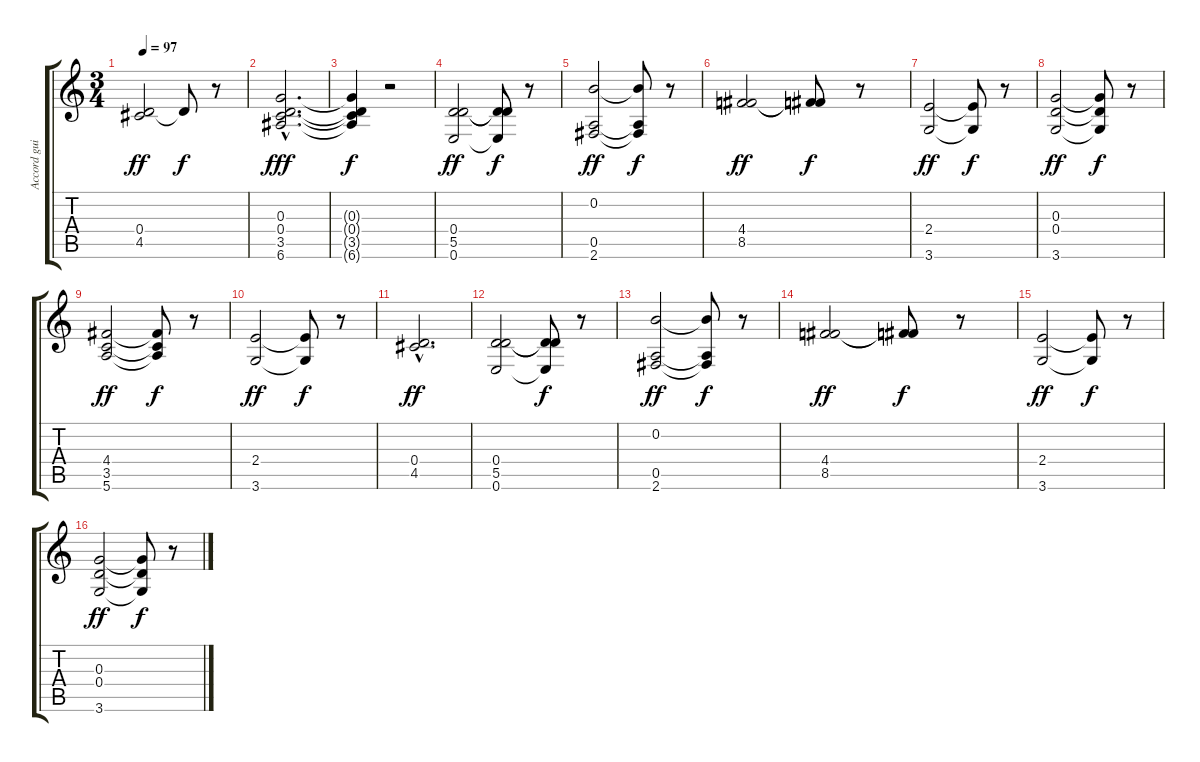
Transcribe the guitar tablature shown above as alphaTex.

\track ("Accord guitare" "Accord gui") {instrument acousticguitarsteel}
\staff {score tabs}
\tuning (E4 B3 G3 D3 A2 E2) {hide}
\ts (3 4)
\tempo 97
\clef g2
\ks c
(0.4 4.5).2{dy ff} 0.4{t}.8{dy f} r.8 |
(0.3{hac} 0.4{hac} 3.5{hac} 6.6{hac}).2{d dy fff} |
(0.3{t} 0.4{t} 3.5{t} 6.6{t}).4{dy f} r.2 |
(0.4 5.5 0.6).2{dy ff} (0.4{t} 5.5{t} 0.6{t}).8{dy f} r.8 |
(0.2 0.5 2.6).2{dy ff} (0.2{t} 0.5{t} 2.6{t}).8{dy f} r.8 |
(4.4 8.5).2{dy ff} (4.4{t} 8.5{t}).8{dy f} r.8 |
(2.4 3.6).2{dy ff} (2.4{t} 3.6{t}).8{dy f} r.8 |
(0.3 0.4 3.6).2{dy ff} (0.3{t} 0.4{t} 3.6{t}).8{dy f} r.8 |
(4.4 3.5 5.6).2{dy ff} (4.4{t} 3.5{t} 5.6{t}).8{dy f} r.8 |
(2.4 3.6).2{dy ff} (2.4{t} 3.6{t}).8{dy f} r.8 |
(0.4{hac} 4.5).2{d dy ff} |
(0.4 5.5 0.6).2 (0.4{t} 5.5{t} 0.6{t}).8{dy f} r.8 |
(0.2 0.5 2.6).2{dy ff} (0.2{t} 0.5{t} 2.6{t}).8{dy f} r.8 |
(4.4 8.5).2{dy ff} (4.4{t} 8.5{t}).8{dy f} r.8 |
(2.4 3.6).2{dy ff} (2.4{t} 3.6{t}).8{dy f} r.8 |
(0.3 0.4 3.6).2{dy ff} (0.3{t} 0.4{t} 3.6{t}).8{dy f} r.8
